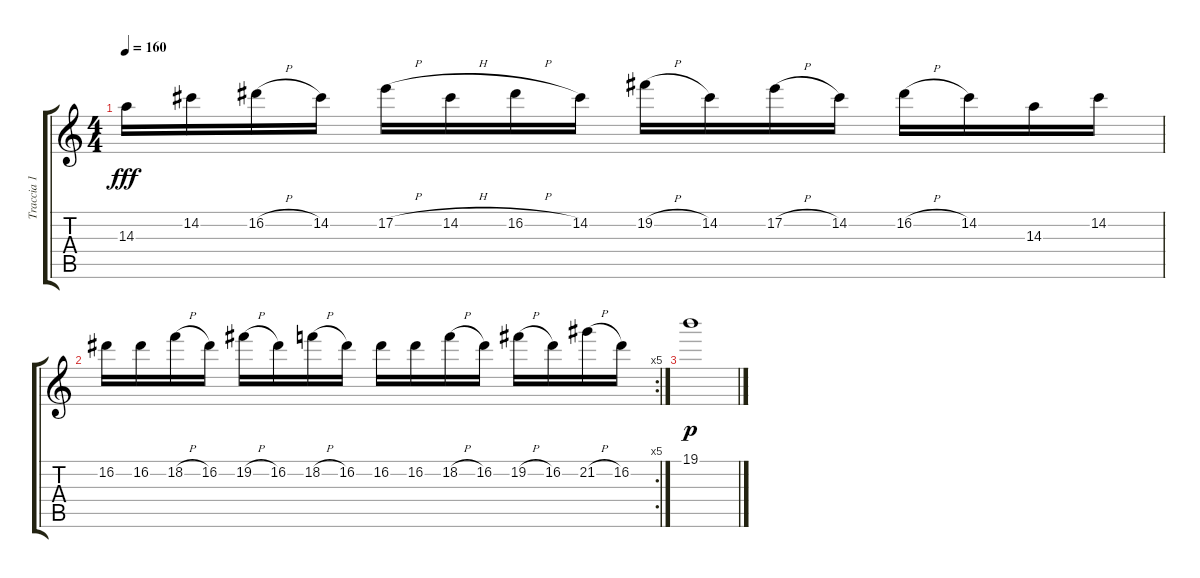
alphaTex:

\track ("Traccia 1" "Traccia 1") {instrument distortionguitar}
\staff {score tabs}
\tuning (E4 B3 G3 D3 A2 E2) {hide}
\ts (4 4)
\tempo 160
\clef g2
\ks c
14.3.16{dy fff instrument distortionguitar} 14.2.16 16.2{h}.16 14.2.16 17.2{h}.16 14.2{h}.16 16.2{h}.16 14.2.16 19.2{h}.16 14.2.16 17.2{h}.16 14.2.16 16.2{h}.16 14.2.16 14.3.16 14.2.16 |
\rc 5
16.2.16 16.2.16 18.2{h}.16 16.2.16 19.2{h}.16 16.2.16 18.2{h}.16 16.2.16 16.2.16 16.2.16 18.2{h}.16 16.2.16 19.2{h}.16 16.2.16 21.2{h}.16 16.2.16 |
19.1.1{dy p}
